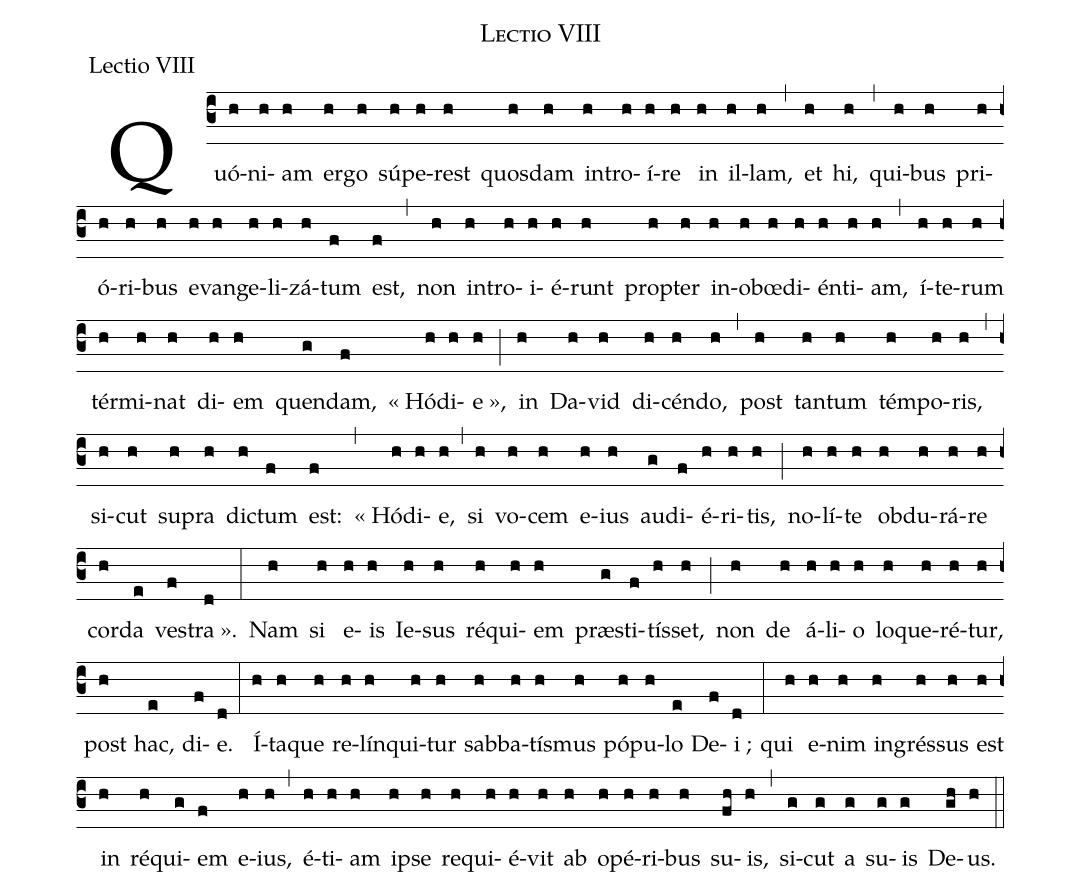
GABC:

name:Lectio VIII;
office-part: Lectio VIII;
%%
(c3)
Quó(h)ni(h)am(h) er(h)go(h) sú(h)pe(h)rest(h)
quos(h)dam(h)  in(h)tro(h)í(h)re(h)  in(h)
il(h)lam,(h) (,) et(h) hi,(h) (,)

qui(h)bus(h)   pri(h)ó(h)ri(h)bus(h)
e(h)van(h)ge(h)li(h)zá(h)tum(f) est,(f)
(,) non(h) in(h)tro(h)i(h)é(h)runt(h)
pro(h)pter(h)

in(h)o(h)bœ(h)di(h)én(h)ti(h)am,(h) (,) í(h)te(h)rum(h)
tér(h)mi(h)nat(h) di(h)em(h) quen(g)dam,(f)
«~Hó(h)di(h)e~»,(h) (;) in(h) Da(h)vid(h)

di(h)cén(h)do,(h) (,) post(h) tan(h)tum(h)
tém(h)po(h)ris,(h) (,) si(h)cut(h) su(h)pra(h)
di(h)ctum(f) est:(f) (,) «~Hó(h)di(h)e,(h) (,)

si(h) vo(h)cem(h) e(h)ius(h) au(g)di(f)é(h)ri(h)tis,(h)
(;) no(h)lí(h)te(h) ob(h)du(h)rá(h)re(h) cor(h)da(e)
ves(f)tra~».(d) (:)

Nam(h) si(h) e(h)is(h) Ie(h)sus(h) ré(h)qui(h)em(h)
præ(g)sti(f)tís(h)set,(h) (;) non(h) de(h) á(h)li(h)o(h)
lo(h)que(h)ré(h)tur,(h) post(h) hac,(e)

di(f)e.(d) (:) Í(h)ta(h)que(h) re(h)lín(h)qui(h)tur(h)
sab(h)ba(h)tí(h)smus(h) pó(h)pu(h)lo(e) De(f)i~;(d) (:)
qui(h) e(h)nim(h) in(h)grés(h)sus(h) est(h)

in(h) ré(h)qui(g)em(f) e(h)ius,(h) (,) é(h)ti(h)am(h)
i(h)pse(h) re(h)qui(h)é(h)vit(h) ab(h) o(h)pé(h)ri(h)bus(h)
su(fh)is,(h) (,) si(g)cut(g) a(g) su(g)is(g)

De(gh)us.(h) (::)


% vim: se enc=utf8 fenc=utf8 digraph syn=gabc:
